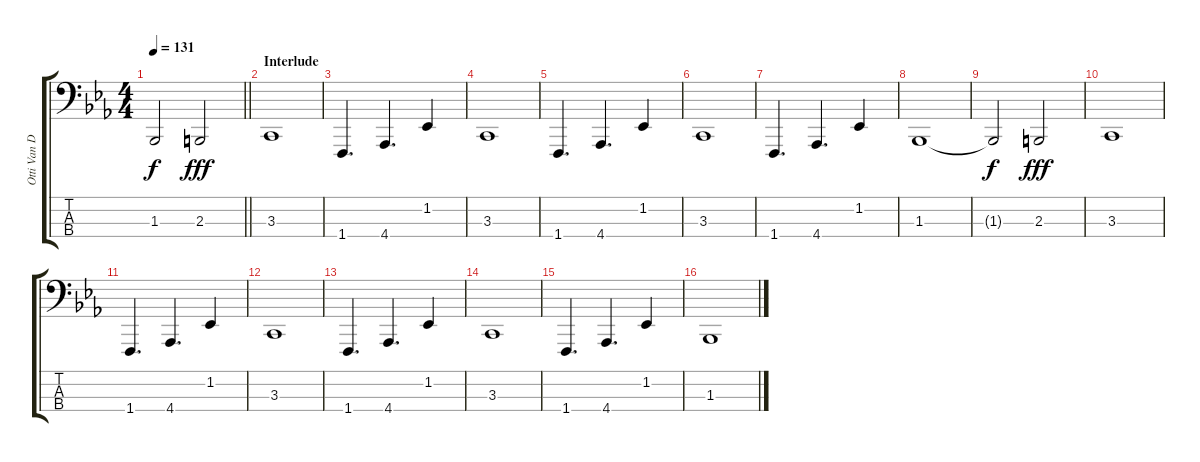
\track ("Otti Van Der Werf (Bass)" "Otti Van D") {instrument lead2sawtooth}
\staff {score tabs}
\tuning (G2 D2 A1 E1) {hide}
\ts (4 4)
\tempo 131
\clef f4
\barLineRight lightlight
\ks cminor
1.3{t}.2{dy f} 2.3.2{dy fff} |
\section ("" "Interlude")
3.3.1 |
1.4.4{d} 4.4.4{d} 1.2.4 |
3.3.1 |
1.4.4{d} 4.4.4{d} 1.2.4 |
3.3.1 |
1.4.4{d} 4.4.4{d} 1.2.4 |
1.3.1 |
1.3{t}.2{dy f} 2.3.2{dy fff} |
3.3.1 |
1.4.4{d} 4.4.4{d} 1.2.4 |
3.3.1 |
1.4.4{d} 4.4.4{d} 1.2.4 |
3.3.1 |
1.4.4{d} 4.4.4{d} 1.2.4 |
1.3.1
